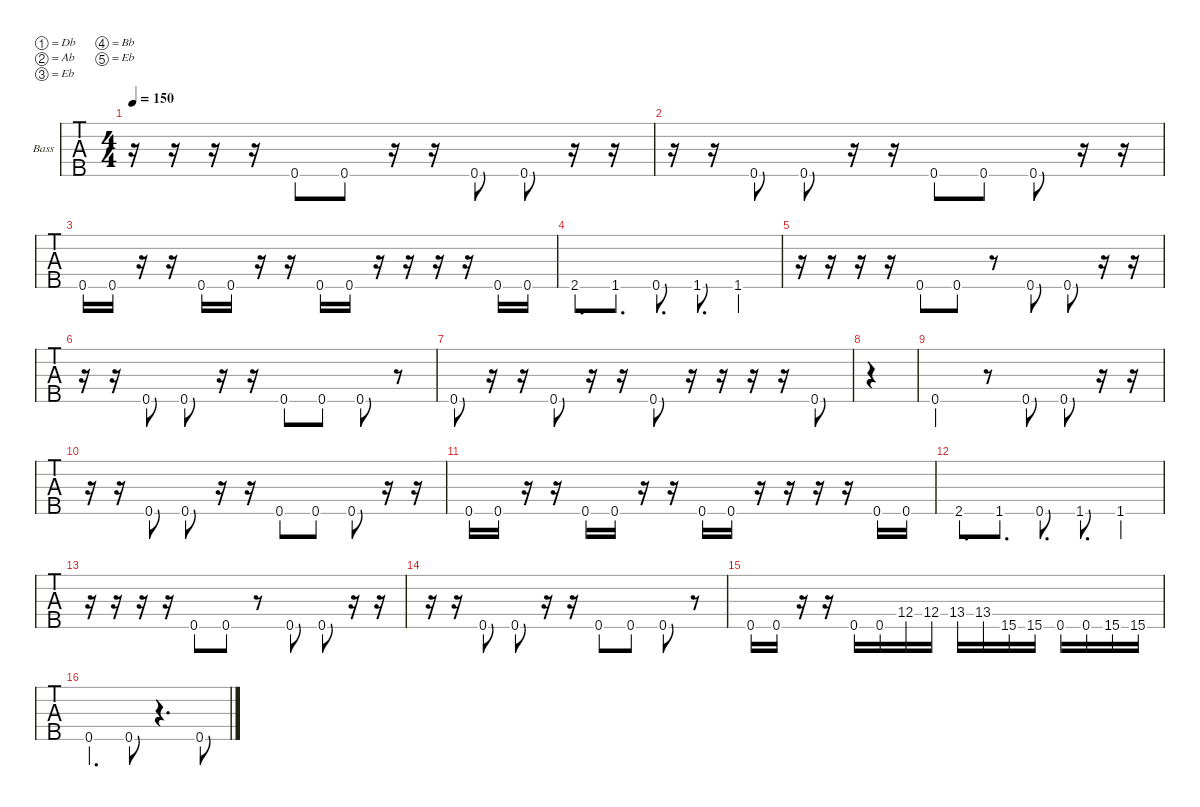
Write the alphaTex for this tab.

\defaultSystemsLayout 4
\hideDynamics
\bracketExtendMode nobrackets
\firstSystemTrackNameOrientation horizontal
\track ("Bass" "Bass") {instrument electricbassfinger}
\staff {tabs}
\tuning (Db2 Ab1 Eb1 Bb0 Eb0)
\ts (4 4)
\tempo 150
\clef g2
\ks c
r.16{dy mf instrument electricbassfinger} r.16 r.16 r.16 0.5{acc #}.8 0.5{acc #}.8 r.16 r.16 0.5{acc #}.8 0.5{acc #}.8 r.16 r.16 |
r.16 r.16 0.5{acc #}.8 0.5{acc #}.8 r.16 r.16 0.5{acc #}.8 0.5{acc #}.8 0.5{acc #}.8 r.16 r.16 |
0.5{acc #}.16 0.5{acc #}.16 r.16 r.16 0.5{acc #}.16 0.5{acc #}.16 r.16 r.16 0.5{acc #}.16 0.5{acc #}.16 r.16 r.16 r.16 r.16 0.5{acc #}.16 0.5{acc #}.16 |
2.5.8{d} 1.5.8{d} 0.5{acc #}.8{d} 1.5.8{d} 1.5.4 |
r.16 r.16 r.16 r.16 0.5{acc #}.8 0.5{acc #}.8 r.8 0.5{acc #}.8 0.5{acc #}.8 r.16 r.16 |
r.16 r.16 0.5{acc #}.8 0.5{acc #}.8 r.16 r.16 0.5{acc #}.8 0.5{acc #}.8 0.5{acc #}.8 r.8 |
0.5{acc #}.8 r.16 r.16 0.5{acc #}.8 r.16 r.16 0.5{acc #}.8 r.16 r.16 r.16 r.16 0.5{acc #}.8 |
|
0.5{acc #}.2 r.8 0.5{acc #}.8 0.5{acc #}.8 r.16 r.16 |
r.16 r.16 0.5{acc #}.8 0.5{acc #}.8 r.16 r.16 0.5{acc #}.8 0.5{acc #}.8 0.5{acc #}.8 r.16 r.16 |
0.5{acc #}.16 0.5{acc #}.16 r.16 r.16 0.5{acc #}.16 0.5{acc #}.16 r.16 r.16 0.5{acc #}.16 0.5{acc #}.16 r.16 r.16 r.16 r.16 0.5{acc #}.16 0.5{acc #}.16 |
2.5.8{d} 1.5.8{d} 0.5{acc #}.8{d} 1.5.8{d} 1.5.4 |
r.16 r.16 r.16 r.16 0.5{acc #}.8 0.5{acc #}.8 r.8 0.5{acc #}.8 0.5{acc #}.8 r.16 r.16 |
r.16 r.16 0.5{acc #}.8 0.5{acc #}.8 r.16 r.16 0.5{acc #}.8 0.5{acc #}.8 0.5{acc #}.8 r.8 |
0.5{acc #}.16 0.5{acc #}.16 r.16 r.16 0.5{acc #}.16 0.5{acc #}.16 12.4{acc #}.16 12.4{acc #}.16 13.4.16 13.4.16 15.5{acc #}.16 15.5{acc #}.16 0.5{acc #}.16 0.5{acc #}.16 15.5{acc #}.16 15.5{acc #}.16 |
\clef f4
0.5{acc #}.4{d} 0.5{acc #}.8 r.4{d} 0.5{acc #}.8
